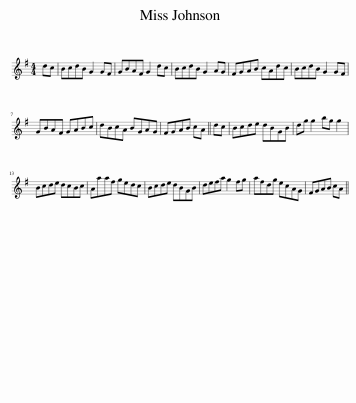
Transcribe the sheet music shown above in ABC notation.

X:1
L:1/8
M:4/4
I:linebreak $
K:G
V:1 treble
V:1
 dc | BcdB G2 GF | GBAF G2 dc | BcdB G2 AG | FGAB cAdc | %5
 BcdB G2 GF |$ GBAF GABc | dBcA BGAG | FGAB cA || dc | %10
 Bcde dBGB | dg g2 bg g2 |$ Bcde dcBc | Aaaf gedc | Bcde dBGB | %15
 defa g2 fg | afdg ecAG | FGAB cA || %18
